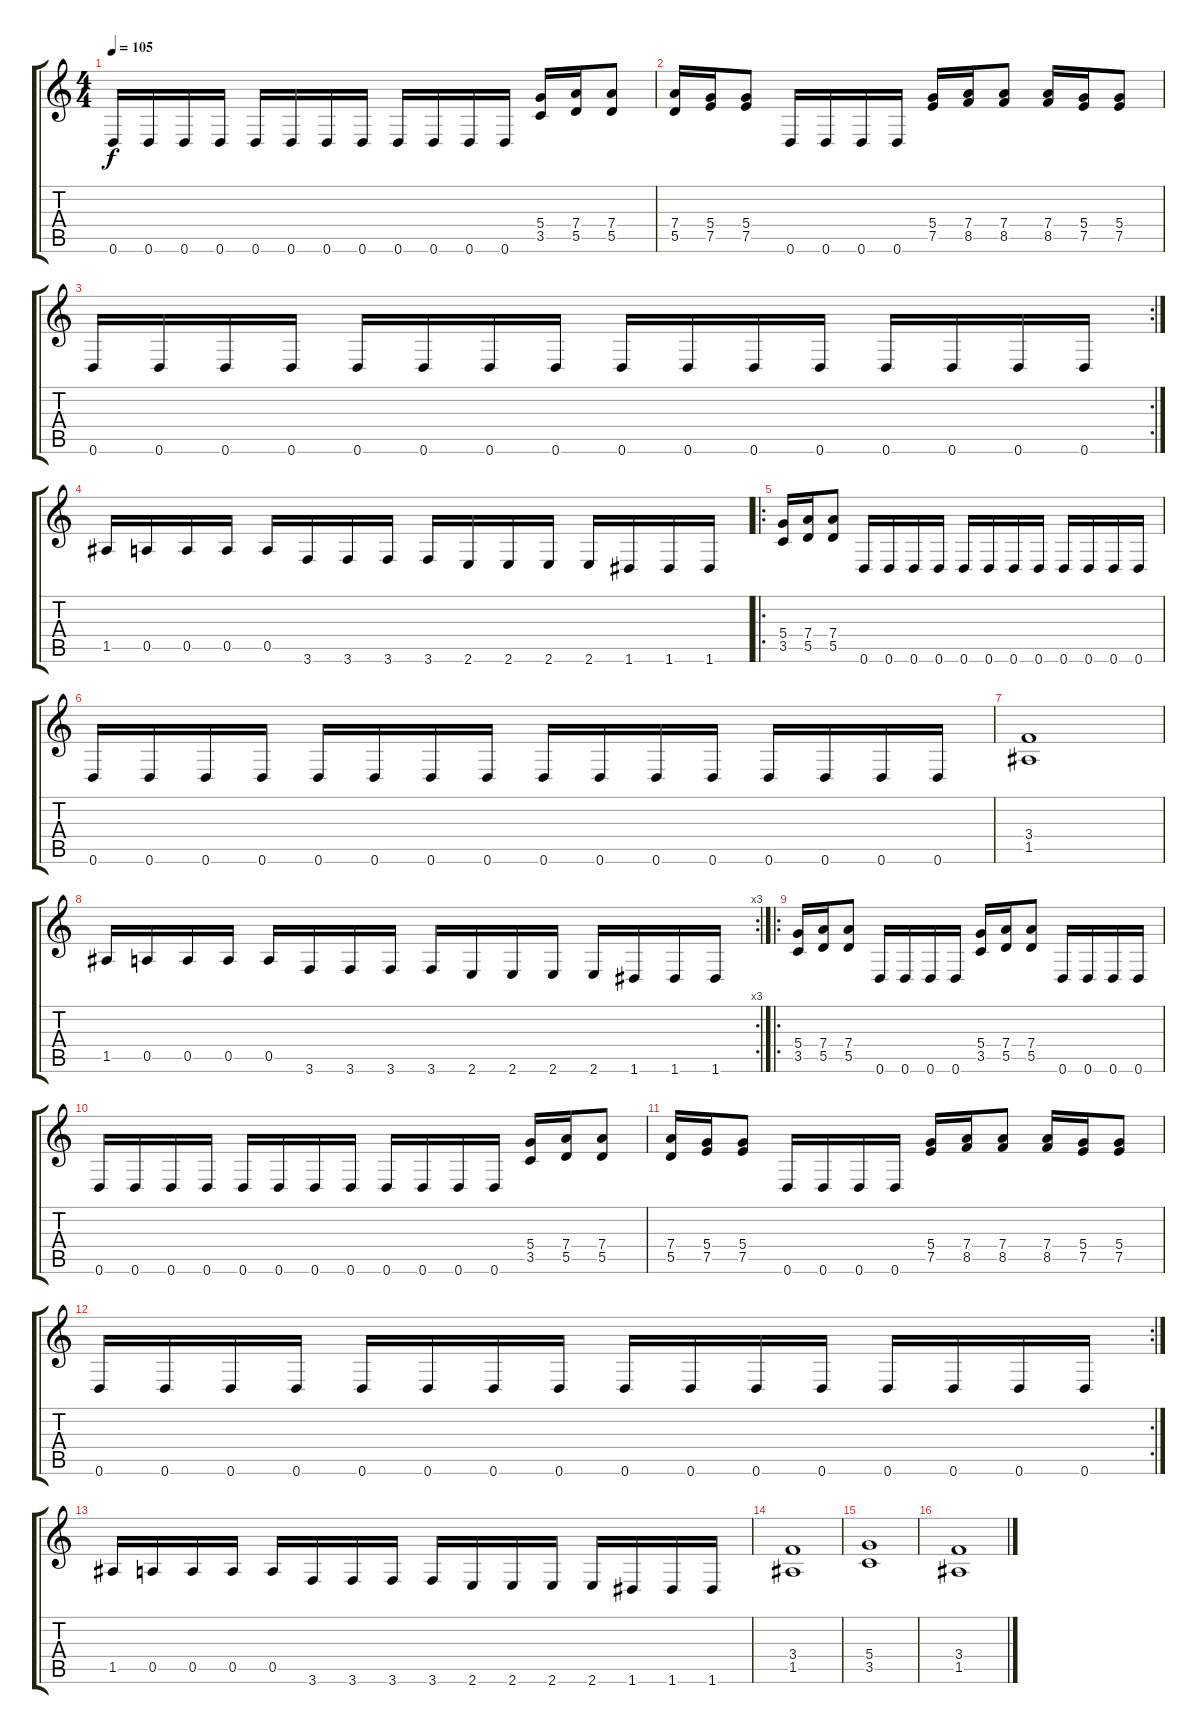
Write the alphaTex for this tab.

\track "" {instrument distortionguitar}
\staff {score tabs}
\tuning (E4 B3 G3 D3 A2 D2) {hide}
\ts (4 4)
\tempo 105
\clef g2
\ks c
0.6.16{dy f} 0.6.16 0.6.16 0.6.16 0.6.16 0.6.16 0.6.16 0.6.16 0.6.16 0.6.16 0.6.16 0.6.16 (5.4 3.5).16 (7.4 5.5).16 (7.4 5.5).8 |
(7.4 5.5).16 (5.4 7.5).16 (5.4 7.5).8 0.6.16 0.6.16 0.6.16 0.6.16 (5.4 7.5).16 (7.4 8.5).16 (7.4 8.5).8 (7.4 8.5).16 (5.4 7.5).16 (5.4 7.5).8 |
\rc 2
0.6.16 0.6.16 0.6.16 0.6.16 0.6.16 0.6.16 0.6.16 0.6.16 0.6.16 0.6.16 0.6.16 0.6.16 0.6.16 0.6.16 0.6.16 0.6.16 |
1.5.16 0.5.16 0.5.16 0.5.16 0.5.16 3.6.16 3.6.16 3.6.16 3.6.16 2.6.16 2.6.16 2.6.16 2.6.16 1.6.16 1.6.16 1.6.16 |
\ro
(5.4 3.5).16 (7.4 5.5).16 (7.4 5.5).8 0.6.16 0.6.16 0.6.16 0.6.16 0.6.16 0.6.16 0.6.16 0.6.16 0.6.16 0.6.16 0.6.16 0.6.16 |
0.6.16 0.6.16 0.6.16 0.6.16 0.6.16 0.6.16 0.6.16 0.6.16 0.6.16 0.6.16 0.6.16 0.6.16 0.6.16 0.6.16 0.6.16 0.6.16 |
(3.4 1.5).1 |
\rc 3
1.5.16 0.5.16 0.5.16 0.5.16 0.5.16 3.6.16 3.6.16 3.6.16 3.6.16 2.6.16 2.6.16 2.6.16 2.6.16 1.6.16 1.6.16 1.6.16 |
\ro
(5.4 3.5).16 (7.4 5.5).16 (7.4 5.5).8 0.6.16 0.6.16 0.6.16 0.6.16 (5.4 3.5).16 (7.4 5.5).16 (7.4 5.5).8 0.6.16 0.6.16 0.6.16 0.6.16 |
0.6.16 0.6.16 0.6.16 0.6.16 0.6.16 0.6.16 0.6.16 0.6.16 0.6.16 0.6.16 0.6.16 0.6.16 (5.4 3.5).16 (7.4 5.5).16 (7.4 5.5).8 |
(7.4 5.5).16 (5.4 7.5).16 (5.4 7.5).8 0.6.16 0.6.16 0.6.16 0.6.16 (5.4 7.5).16 (7.4 8.5).16 (7.4 8.5).8 (7.4 8.5).16 (5.4 7.5).16 (5.4 7.5).8 |
\rc 2
0.6.16 0.6.16 0.6.16 0.6.16 0.6.16 0.6.16 0.6.16 0.6.16 0.6.16 0.6.16 0.6.16 0.6.16 0.6.16 0.6.16 0.6.16 0.6.16 |
1.5.16 0.5.16 0.5.16 0.5.16 0.5.16 3.6.16 3.6.16 3.6.16 3.6.16 2.6.16 2.6.16 2.6.16 2.6.16 1.6.16 1.6.16 1.6.16 |
(3.4 1.5).1 |
(5.4 3.5).1 |
(3.4 1.5).1
